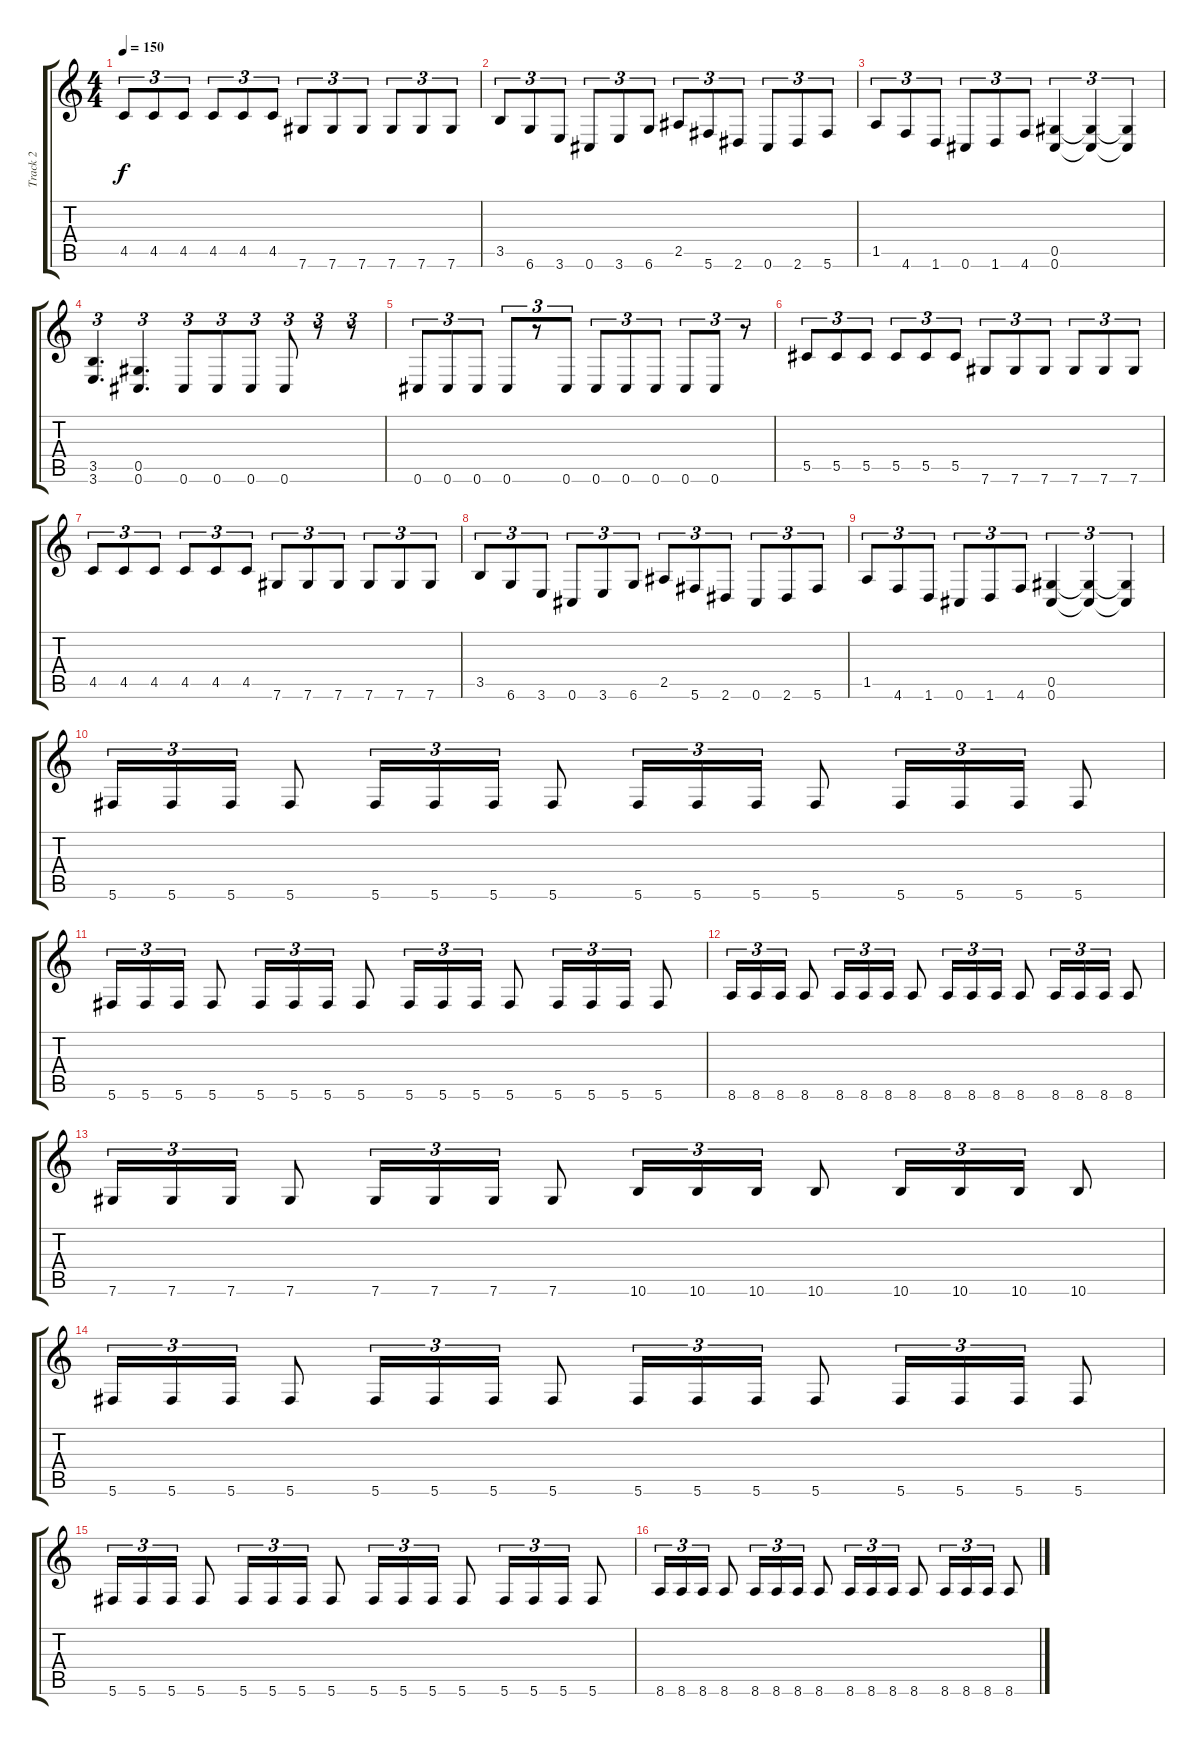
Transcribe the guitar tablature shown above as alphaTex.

\track ("Track 2" "Track 2") {instrument overdrivenguitar}
\staff {score tabs}
\tuning (Eb4 Bb3 Gb3 Db3 Ab2 Db2) {hide}
\ts (4 4)
\tempo 150
\clef g2
\ks c
4.5.8{tu (3 2) dy f} 4.5.8{tu (3 2)} 4.5.8{tu (3 2)} 4.5.8{tu (3 2)} 4.5.8{tu (3 2)} 4.5.8{tu (3 2)} 7.6.8{tu (3 2)} 7.6.8{tu (3 2)} 7.6.8{tu (3 2)} 7.6.8{tu (3 2)} 7.6.8{tu (3 2)} 7.6.8{tu (3 2)} |
3.5.8{tu (3 2)} 6.6.8{tu (3 2)} 3.6.8{tu (3 2)} 0.6.8{tu (3 2)} 3.6.8{tu (3 2)} 6.6.8{tu (3 2)} 2.5.8{tu (3 2)} 5.6.8{tu (3 2)} 2.6.8{tu (3 2)} 0.6.8{tu (3 2)} 2.6.8{tu (3 2)} 5.6.8{tu (3 2)} |
1.5.8{tu (3 2)} 4.6.8{tu (3 2)} 1.6.8{tu (3 2)} 0.6.8{tu (3 2)} 1.6.8{tu (3 2)} 4.6.8{tu (3 2)} (0.5 0.6).4{tu (3 2)} (0.5{t} 0.6{t}).4{tu (3 2)} (0.5{t} 0.6{t}).4{tu (3 2)} |
(3.5 3.6).4{d tu (3 2)} (0.5 0.6).4{d tu (3 2)} 0.6.8{tu (3 2)} 0.6.8{tu (3 2)} 0.6.8{tu (3 2)} 0.6.8{tu (3 2)} r.8{tu (3 2)} r.8{tu (3 2)} |
0.6.8{tu (3 2)} 0.6.8{tu (3 2)} 0.6.8{tu (3 2)} 0.6.8{tu (3 2)} r.8{tu (3 2)} 0.6.8{tu (3 2)} 0.6.8{tu (3 2)} 0.6.8{tu (3 2)} 0.6.8{tu (3 2)} 0.6.8{tu (3 2)} 0.6.8{tu (3 2)} r.8{tu (3 2)} |
5.5.8{tu (3 2)} 5.5.8{tu (3 2)} 5.5.8{tu (3 2)} 5.5.8{tu (3 2)} 5.5.8{tu (3 2)} 5.5.8{tu (3 2)} 7.6.8{tu (3 2)} 7.6.8{tu (3 2)} 7.6.8{tu (3 2)} 7.6.8{tu (3 2)} 7.6.8{tu (3 2)} 7.6.8{tu (3 2)} |
4.5.8{tu (3 2)} 4.5.8{tu (3 2)} 4.5.8{tu (3 2)} 4.5.8{tu (3 2)} 4.5.8{tu (3 2)} 4.5.8{tu (3 2)} 7.6.8{tu (3 2)} 7.6.8{tu (3 2)} 7.6.8{tu (3 2)} 7.6.8{tu (3 2)} 7.6.8{tu (3 2)} 7.6.8{tu (3 2)} |
3.5.8{tu (3 2)} 6.6.8{tu (3 2)} 3.6.8{tu (3 2)} 0.6.8{tu (3 2)} 3.6.8{tu (3 2)} 6.6.8{tu (3 2)} 2.5.8{tu (3 2)} 5.6.8{tu (3 2)} 2.6.8{tu (3 2)} 0.6.8{tu (3 2)} 2.6.8{tu (3 2)} 5.6.8{tu (3 2)} |
1.5.8{tu (3 2)} 4.6.8{tu (3 2)} 1.6.8{tu (3 2)} 0.6.8{tu (3 2)} 1.6.8{tu (3 2)} 4.6.8{tu (3 2)} (0.5 0.6).4{tu (3 2)} (0.5{t} 0.6{t}).4{tu (3 2)} (0.5{t} 0.6{t}).4{tu (3 2)} |
5.6.16{tu (3 2)} 5.6.16{tu (3 2)} 5.6.16{tu (3 2)} 5.6.8 5.6.16{tu (3 2)} 5.6.16{tu (3 2)} 5.6.16{tu (3 2)} 5.6.8 5.6.16{tu (3 2)} 5.6.16{tu (3 2)} 5.6.16{tu (3 2)} 5.6.8 5.6.16{tu (3 2)} 5.6.16{tu (3 2)} 5.6.16{tu (3 2)} 5.6.8 |
5.6.16{tu (3 2)} 5.6.16{tu (3 2)} 5.6.16{tu (3 2)} 5.6.8 5.6.16{tu (3 2)} 5.6.16{tu (3 2)} 5.6.16{tu (3 2)} 5.6.8 5.6.16{tu (3 2)} 5.6.16{tu (3 2)} 5.6.16{tu (3 2)} 5.6.8 5.6.16{tu (3 2)} 5.6.16{tu (3 2)} 5.6.16{tu (3 2)} 5.6.8 |
8.6.16{tu (3 2)} 8.6.16{tu (3 2)} 8.6.16{tu (3 2)} 8.6.8 8.6.16{tu (3 2)} 8.6.16{tu (3 2)} 8.6.16{tu (3 2)} 8.6.8 8.6.16{tu (3 2)} 8.6.16{tu (3 2)} 8.6.16{tu (3 2)} 8.6.8 8.6.16{tu (3 2)} 8.6.16{tu (3 2)} 8.6.16{tu (3 2)} 8.6.8 |
7.6.16{tu (3 2)} 7.6.16{tu (3 2)} 7.6.16{tu (3 2)} 7.6.8 7.6.16{tu (3 2)} 7.6.16{tu (3 2)} 7.6.16{tu (3 2)} 7.6.8 10.6.16{tu (3 2)} 10.6.16{tu (3 2)} 10.6.16{tu (3 2)} 10.6.8 10.6.16{tu (3 2)} 10.6.16{tu (3 2)} 10.6.16{tu (3 2)} 10.6.8 |
5.6.16{tu (3 2)} 5.6.16{tu (3 2)} 5.6.16{tu (3 2)} 5.6.8 5.6.16{tu (3 2)} 5.6.16{tu (3 2)} 5.6.16{tu (3 2)} 5.6.8 5.6.16{tu (3 2)} 5.6.16{tu (3 2)} 5.6.16{tu (3 2)} 5.6.8 5.6.16{tu (3 2)} 5.6.16{tu (3 2)} 5.6.16{tu (3 2)} 5.6.8 |
5.6.16{tu (3 2)} 5.6.16{tu (3 2)} 5.6.16{tu (3 2)} 5.6.8 5.6.16{tu (3 2)} 5.6.16{tu (3 2)} 5.6.16{tu (3 2)} 5.6.8 5.6.16{tu (3 2)} 5.6.16{tu (3 2)} 5.6.16{tu (3 2)} 5.6.8 5.6.16{tu (3 2)} 5.6.16{tu (3 2)} 5.6.16{tu (3 2)} 5.6.8 |
8.6.16{tu (3 2)} 8.6.16{tu (3 2)} 8.6.16{tu (3 2)} 8.6.8 8.6.16{tu (3 2)} 8.6.16{tu (3 2)} 8.6.16{tu (3 2)} 8.6.8 8.6.16{tu (3 2)} 8.6.16{tu (3 2)} 8.6.16{tu (3 2)} 8.6.8 8.6.16{tu (3 2)} 8.6.16{tu (3 2)} 8.6.16{tu (3 2)} 8.6.8
